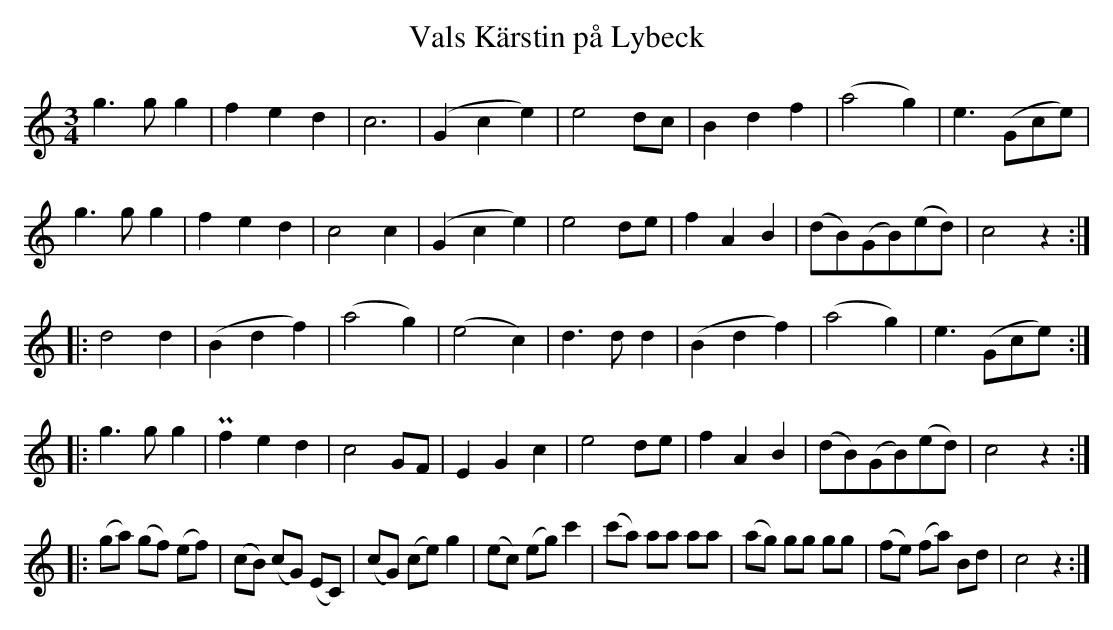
X:1
T:Kärstin på Lybeck, Vals
M:3/4
L:1/4
K:C
g>g g | fed | c3  | (Gce) | e2d/c/ | Bdf | (a2g) | e3/2 (G/c/e/) |
g>g g | fed | c2c | (Gce) | e2d/e/ | fAB | (d/B/)(G/B/)(e/d/) | c2 z ::
d2 d | (Bdf) | (a2g) | (e2c) | d>d d | (Bdf) | (a2g) | e3/2 (G/c/e/) ::
g>g g | Pfed | c2 G/F/ | EGc | e2d/e/ | fAB | (d/B/)(G/B/)(e/d/) | c2 z ::
L:1/8
(ga) (gf) (ef) | (cB) (cG) (EC) | (cG) (ce) g2 | (ec) (eg) c'2 | (c'a) aa aa | (ag) gg gg | (fe) (fa) Bd | c4 z2 :|
